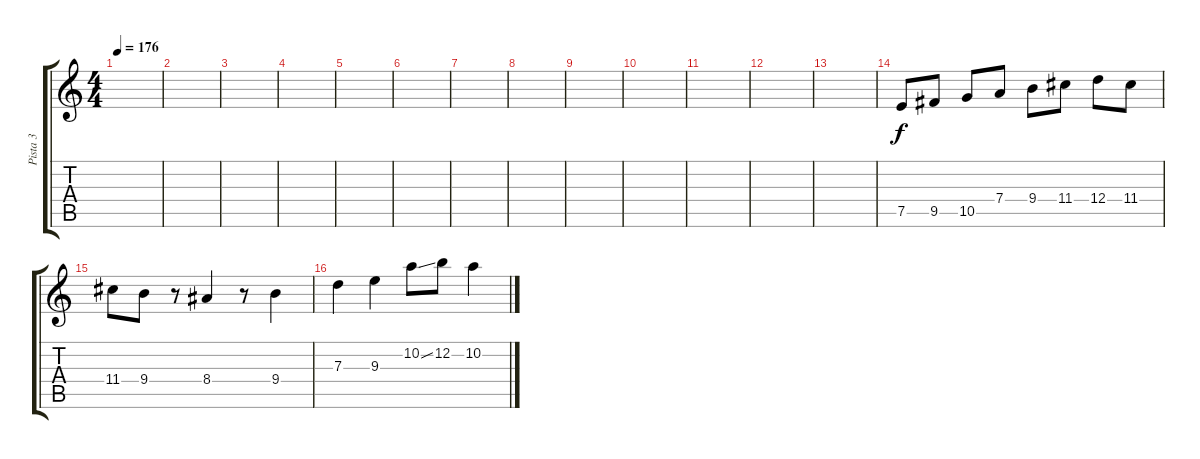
\track ("Pista 3" "Pista 3") {instrument acousticguitarsteel}
\staff {score tabs}
\tuning (E4 B3 G3 D3 A2 E2) {hide}
\ts (4 4)
\tempo 176
\clef g2
\ks c
|
|
|
|
|
|
|
|
|
|
|
|
|
7.5.8 9.5.8 10.5.8 7.4.8 9.4.8 11.4.8 12.4.8 11.4.8 |
11.4.8 9.4.8 r.8 8.4.4 r.8 9.4.4 |
7.3.4 9.3.4 10.2{ss}.8 12.2.8 10.2.4
